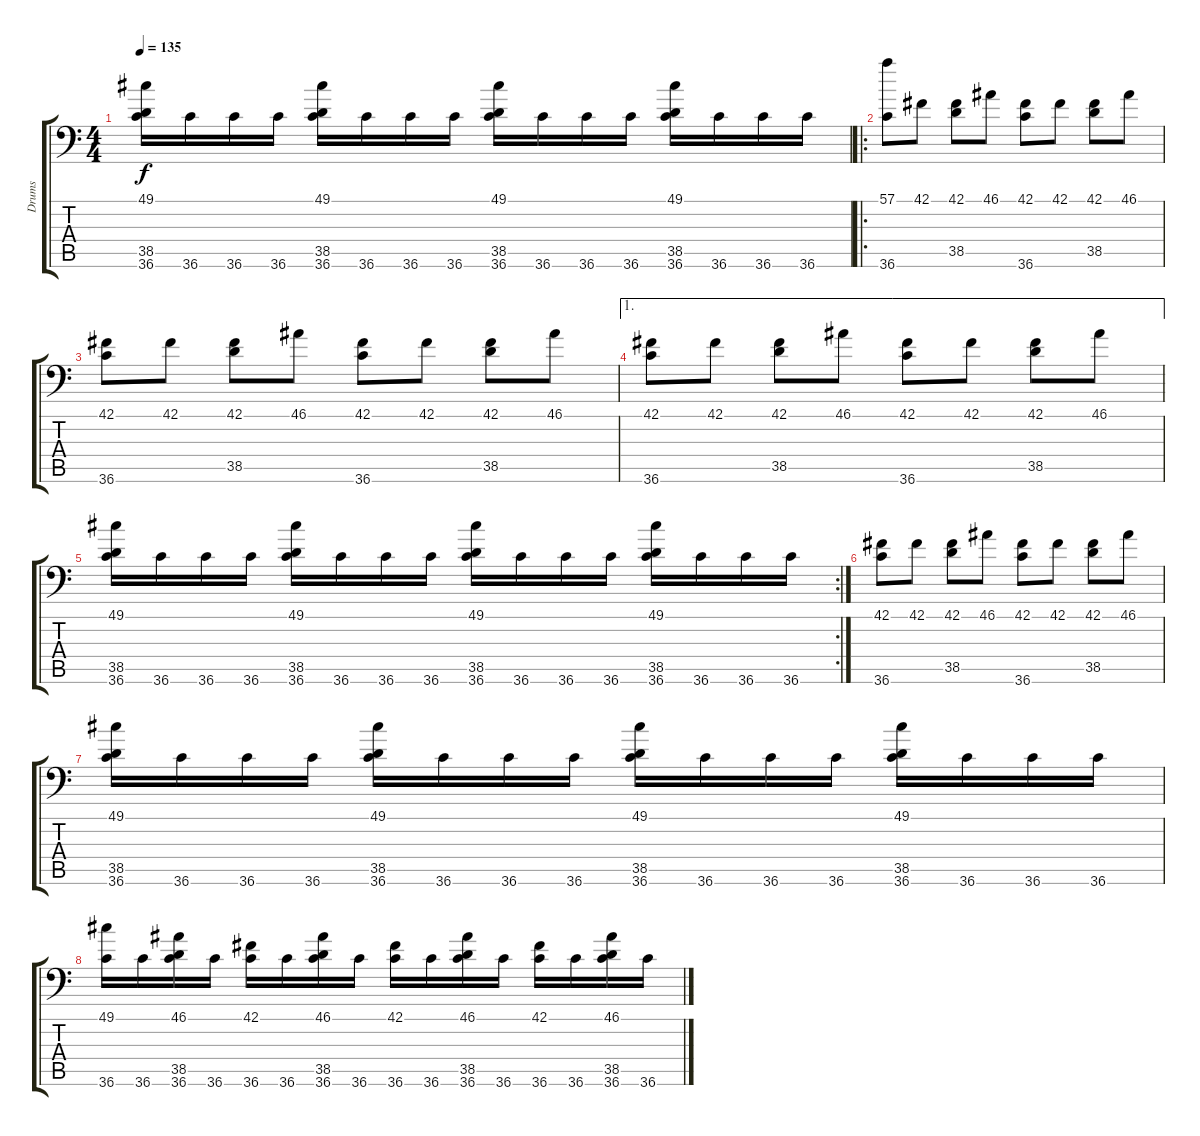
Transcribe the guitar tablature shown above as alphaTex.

\track ("Drums" "Drums") {instrument acousticgrandpiano}
\staff {score tabs}
\tuning (C-1 C-1 C-1 C-1 C-1 C-1) {hide}
\ts (4 4)
\tempo 135
\clef f4
\ks c
(49.1 38.5 36.6).16{dy f} 36.6.16 36.6.16 36.6.16 (49.1 38.5 36.6).16 36.6.16 36.6.16 36.6.16 (49.1 38.5 36.6).16 36.6.16 36.6.16 36.6.16 (49.1 38.5 36.6).16 36.6.16 36.6.16 36.6.16 |
\ro
(57.1 36.6).8 42.1.8 (42.1 38.5).8 46.1.8 (42.1 36.6).8 42.1.8 (42.1 38.5).8 46.1.8 |
(42.1 36.6).8 42.1.8 (42.1 38.5).8 46.1.8 (42.1 36.6).8 42.1.8 (42.1 38.5).8 46.1.8 |
\ae 1
(42.1 36.6).8 42.1.8 (42.1 38.5).8 46.1.8 (42.1 36.6).8 42.1.8 (42.1 38.5).8 46.1.8 |
\rc 2
(49.1 38.5 36.6).16 36.6.16 36.6.16 36.6.16 (49.1 38.5 36.6).16 36.6.16 36.6.16 36.6.16 (49.1 38.5 36.6).16 36.6.16 36.6.16 36.6.16 (49.1 38.5 36.6).16 36.6.16 36.6.16 36.6.16 |
(42.1 36.6).8 42.1.8 (42.1 38.5).8 46.1.8 (42.1 36.6).8 42.1.8 (42.1 38.5).8 46.1.8 |
(49.1 38.5 36.6).16 36.6.16 36.6.16 36.6.16 (49.1 38.5 36.6).16 36.6.16 36.6.16 36.6.16 (49.1 38.5 36.6).16 36.6.16 36.6.16 36.6.16 (49.1 38.5 36.6).16 36.6.16 36.6.16 36.6.16 |
(49.1 36.6).16 36.6.16 (46.1 38.5 36.6).16 36.6.16 (42.1 36.6).16 36.6.16 (46.1 38.5 36.6).16 36.6.16 (42.1 36.6).16 36.6.16 (46.1 38.5 36.6).16 36.6.16 (42.1 36.6).16 36.6.16 (46.1 38.5 36.6).16 36.6.16
